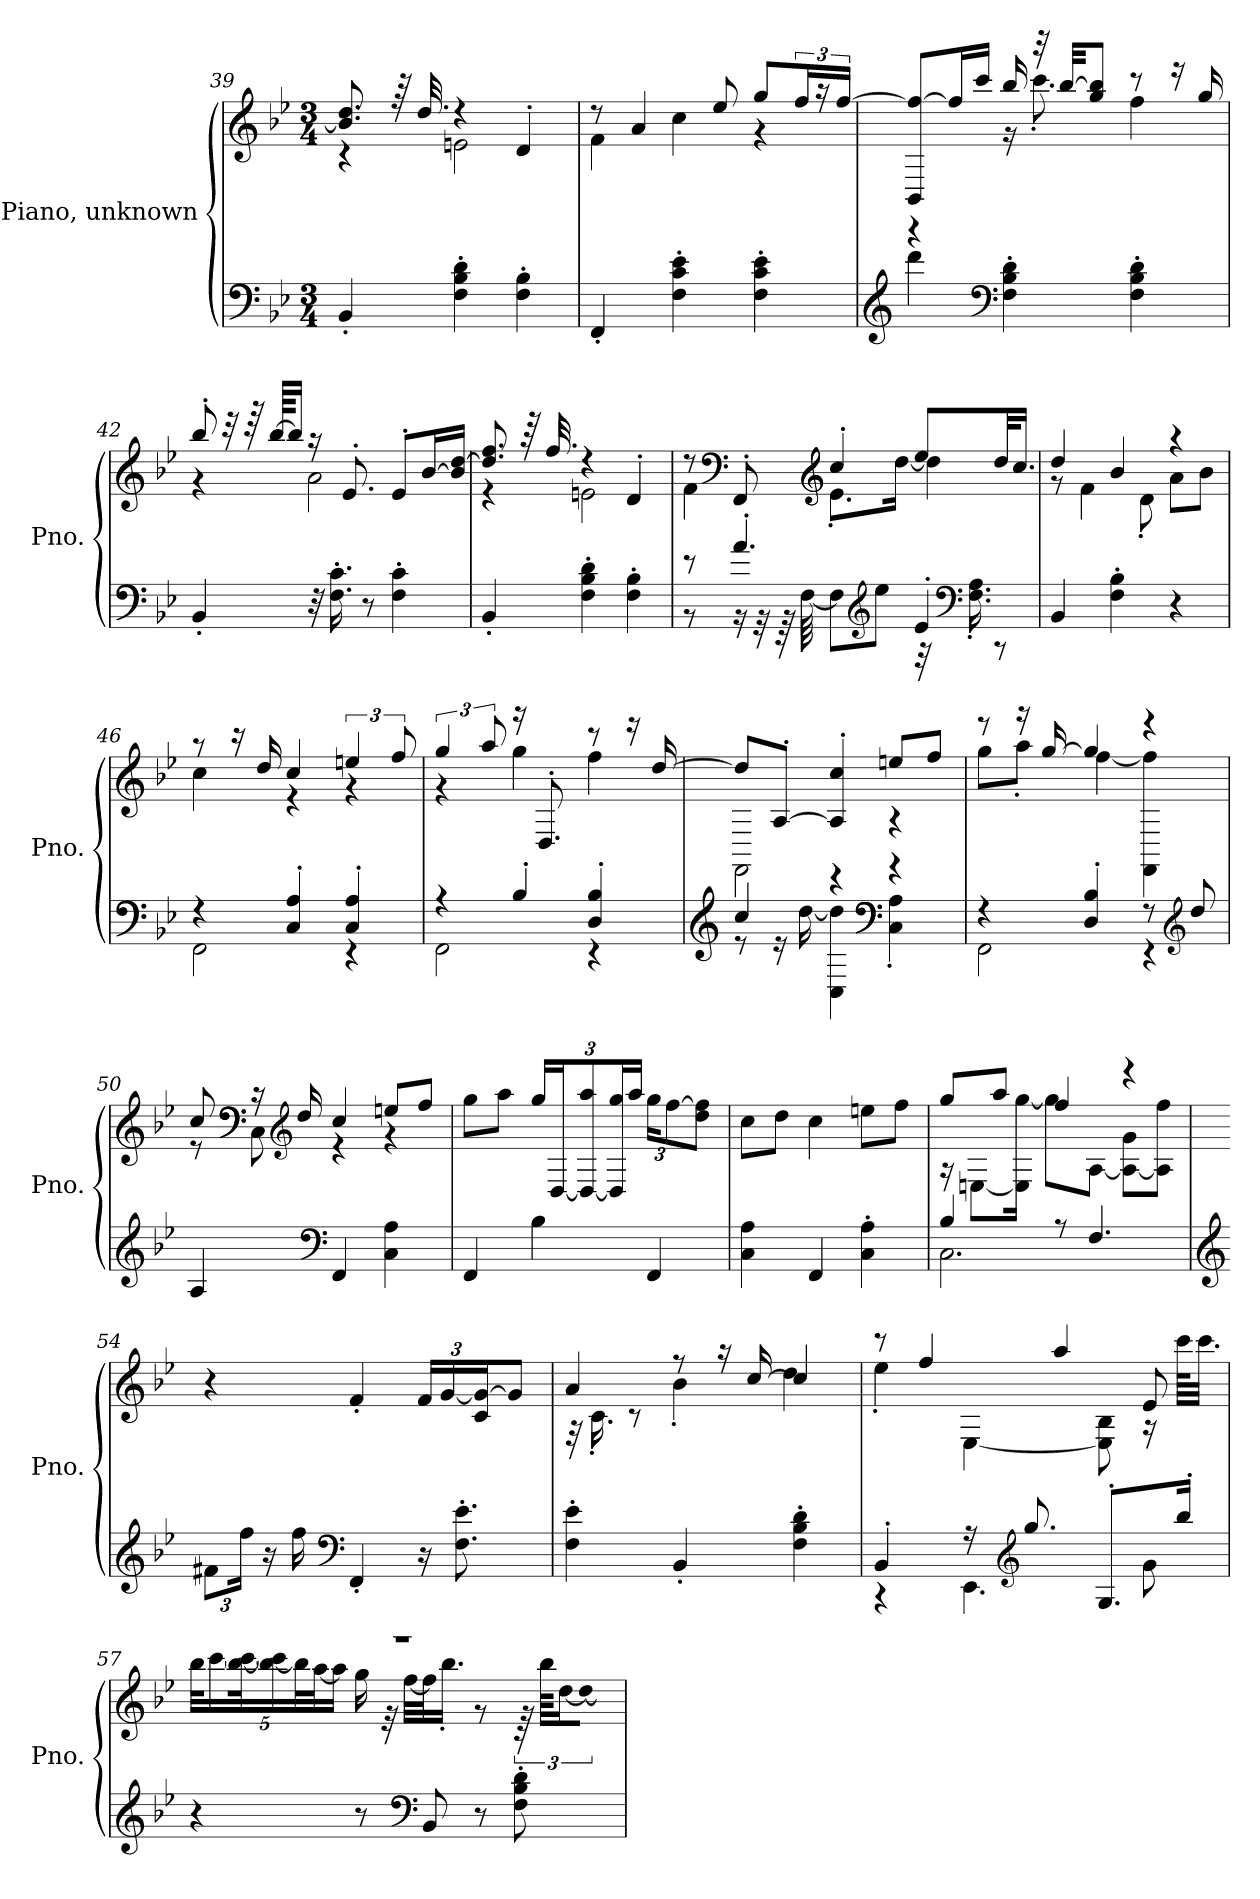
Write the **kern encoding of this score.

**kern	**kern
*part1	*part1
*staff2	*staff1
*I"Piano, unknown	*
*I'Pno.	*
*clefF4	*clefG2
*k[b-e-]	*k[b-e-]
*M3/4	*M3/4
=39	=39
*	*^
4BB-'/	8.b-/] 8.dd/	4r
.	64r	.
.	32.dd/	.
4F\' 4B-\' 4d\'	4r	2en\
4F\' 4B-\'	4d'/	.
=40	=40	=40
4FF'/	8r	4f\
.	4a/	.
4F\' 4c\' 4e-\'	.	4cc\
.	8ee-/	.
4F\' 4c\' 4e-\'	8gg/L	4r
.	24ff/Jk	.
.	24r	.
.	[24ff/	.
!!LO:LB:g=z	!!
=41	=41	=41
*clefG2	*	*
4ddd\	8BB-/ 8ff/_L	4r
.	16ff/L]	.
.	16ccc/JJ	.
*clefF4	*	*
4F\' 4B-\' 4d\'	16bb-/	16r
.	32r	8.ccc'\
.	[32bb-/KKL	.
.	8gg/ 8bb-/]J	.
4F\' 4B-\' 4d\'	8r	4ff\
.	16r	.
.	16gg/	.
=42	=42	=42
4BB-'/	8bb-'/	4r
.	32r	.
.	64r	.
.	[64bb-/KKLL	.
.	16bb-/JJ]	.
32r	16r	2a\
16.F\' 16.c\'	.	.
.	8.e-'/	.
8r	.	.
4F\' 4c\'	8e-'/L	.
.	[16b-/L	.
.	16b-/] [16dd/JJ	.
=43	=43	=43
4BB-'/	8.dd/] 8.ff/	4r
.	64r	.
.	32.ff/	.
4F\' 4B-\' 4d\'	4r	2en\
4F\' 4B-\'	4d'/	.
!!LO:PB:g=z	!!
=44	=44	=44
*^	*	*
8r	8r	8r	4f\
*	*	*clefF4	*
4.a'/	16r	8FF'/	.
.	32r	.	.
.	64r	.	.
.	[64F\	.	.
*	*	*clefG2	*
.	8F\L]	4cc'/	8.e-'\L
*clefG2	*	*	*
.	8ee-\J	.	.
.	.	.	[16dd\Jk
4e-'/	32r	8ee-/L	4dd\]
*clefF4	*	*	*
.	16.F\' 16.A\'	.	.
.	8r	32dd/KL	.
.	.	16.cc/JJ	.
*v	*v	*	*
=45	=45	=45
4BB-/	4dd/	8r
.	.	4f\
4F\' 4B-\'	4b-/	.
.	.	8d'\
4r	4r	8a\L
.	.	8b-\J
=46	=46	=46
*^	*	*
4r	2FF\	8r	4cc\
.	.	16r	.
.	.	16dd/	.
4C/' 4A/'	.	4cc/	4r
4C/' 4A/'	4r	6een/	4r
.	.	12ff/	.
=47	=47	=47	=47
4r	2FF\	6gg/	4r
.	.	12aa/	.
4B-'/	.	16r	4gg\
.	.	8.D'/	.
4D/' 4B-/'	4r	8r	4ff\
.	.	16r	.
.	.	[16dd/	.
!!LO:LB:g=z	!!
=48	=48	=48	=48
*clefG2	*	*	*
4cc/	8r	8dd/L]	2FF\
.	16r	[8A'/J	.
.	[16dd\	.	.
4r	4C\ 4dd\]	4A/]' 4cc/'	.
*clefF4	*	*	*
4r	4C\' 4A\'	8een/L	4r
.	.	8ff/J	.
=49	=49	=49	=49
4r	2FF\	8r	8gg\L
.	.	16r	8aa'\J
.	.	[16gg/	.
4D/' 4B-/'	.	4gg/]	[4ff\
8r	4r	4r	4FF\ 4ff\]
*clefG2	*	*	*
8dd/	.	.	.
*v	*v	*	*
=50	=50	=50
4A/	8cc/	8r
*	*clefF4	*
.	16r	8C\
*	*clefG2	*
.	16dd/	.
*clefF4	*	*
4FF/	4cc/	4r
4C\ 4A\	8een/L	4r
.	8ff/J	.
*	*v	*v
=51	=51
4FF/	8gg\L
.	8aa\J
*	*Xbrackettup
4B-\	24gg/LL
.	[24D/J
.	12D/_ 12aa/
.	24D/] 24gg/L
.	24aa/JJ
4FF/	24gg\KL
.	[12ff\
.	8dd\ 8ff\]J
!!LO:LB:g=z
=52	=52
4C\ 4A\	8cc\L
.	8dd\J
4FF/	4cc\
4C\' 4A\'	8een\L
.	8ff\J
=53	=53
*^	*^
4B-/	2.C\	8gg/L	16r
.	.	.	[8En\L
.	.	8aa/J	.
.	.	.	16E\] [16gg\Jk
8r	.	4ff/	8gg\L]
4.F/	.	.	[8A\J
.	.	4r	8A\_ 8g\L
.	.	.	8A\] 8ff\J
*v	*v	*	*
*	*v	*v
=54	=54
*clefG2	*
*Xbrackettup	*
12f#X\L	4r
24ff\Jk	.
16r	.
16ff\	.
*clefF4	*
4FF'/	4f'/
16r	24f/LL
.	[24g/
8.F\' 8.e-\'	.
.	24c/ 24g/_J
.	8g/J]
=55	=55
*	*^
4F\' 4e-\'	4a/	32r
.	.	16.c'\
.	.	8r
4BB-'/	8r	4b-'\
.	16r	.
.	[16cc/	.
4F\' 4B-\' 4d\'	4cc/]	4dd\
!!LO:LB:g=z	!!
=56	=56	=56
*^	*	*
4BB-'/	4r	8r	4ee-'\
.	.	4ff/	.
16r	4.EE-\	.	[4E-\
*clefG2	*	*	*
8.gg/	.	.	.
.	.	4aa/	.
8.G'/L	.	.	8E-\] 8B-\
.	8g\	8e-/	16r
16bb-'/Jk	.	.	64ccc\KLLL
.	.	.	32.ccc\JJJ
*v	*v	*	*
=57	=57	=57
4r	2.r	40bb-\KLL
.	.	[20ccc\
.	.	[40bb-\ 40ccc\_K
.	.	20bb-\_ 20ccc\]
.	.	40bb-\L]
.	.	[40aa\J
.	.	20aa\JJ]
8r	.	16gg\
.	.	32r
.	.	[32ff\LLL
*clefF4	*	*
8BB-/	.	32ff\J]
.	.	16.bb-'\JJ
8r	.	8r
*	*	*brackettup
8F\' 8B-\' 8d\'	.	96r
.	.	96bb-\KKLL
.	.	[24dd\
.	.	16dd\JJ_
*	*v	*v
=	=
*-	*-
